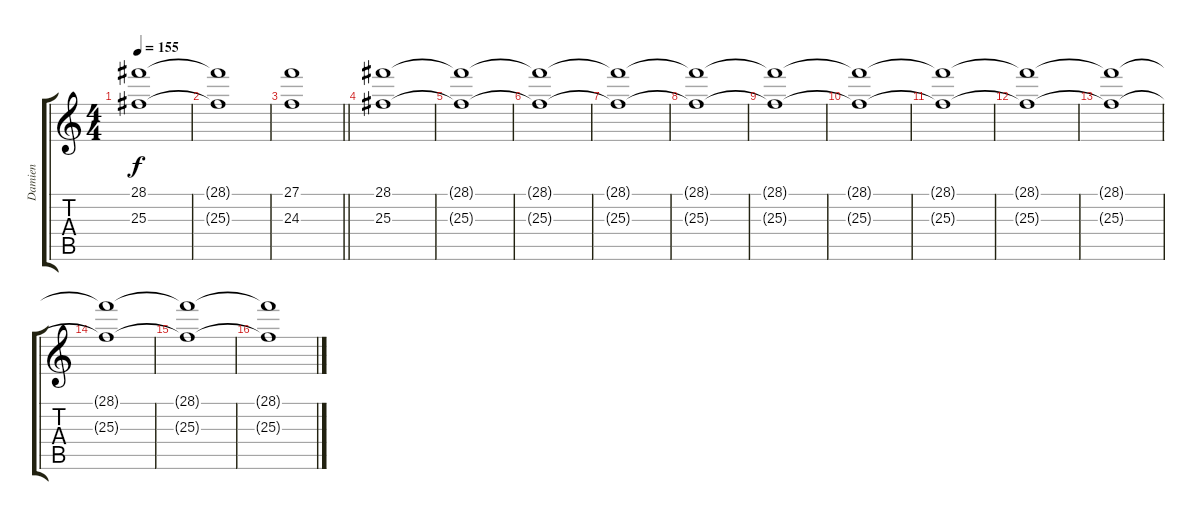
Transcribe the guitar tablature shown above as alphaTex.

\track ("Damien" "Damien") {instrument stringensemble1}
\staff {score tabs}
\tuning (D4 A3 F3 C3 G2 D2) {hide}
\ts (4 4)
\tempo 155
\clef g2
\ks c
(28.1{t} 25.3{t}).1{dy f} |
(28.1{t} 25.3{t}).1 |
\barLineRight lightlight
(27.1 24.3).1 |
(28.1 25.3).1 |
(28.1{t} 25.3{t}).1 |
(28.1{t} 25.3{t}).1 |
(28.1{t} 25.3{t}).1 |
(28.1{t} 25.3{t}).1 |
(28.1{t} 25.3{t}).1 |
(28.1{t} 25.3{t}).1 |
(28.1{t} 25.3{t}).1 |
(28.1{t} 25.3{t}).1 |
(28.1{t} 25.3{t}).1 |
(28.1{t} 25.3{t}).1 |
(28.1{t} 25.3{t}).1 |
(28.1{t} 25.3{t}).1
